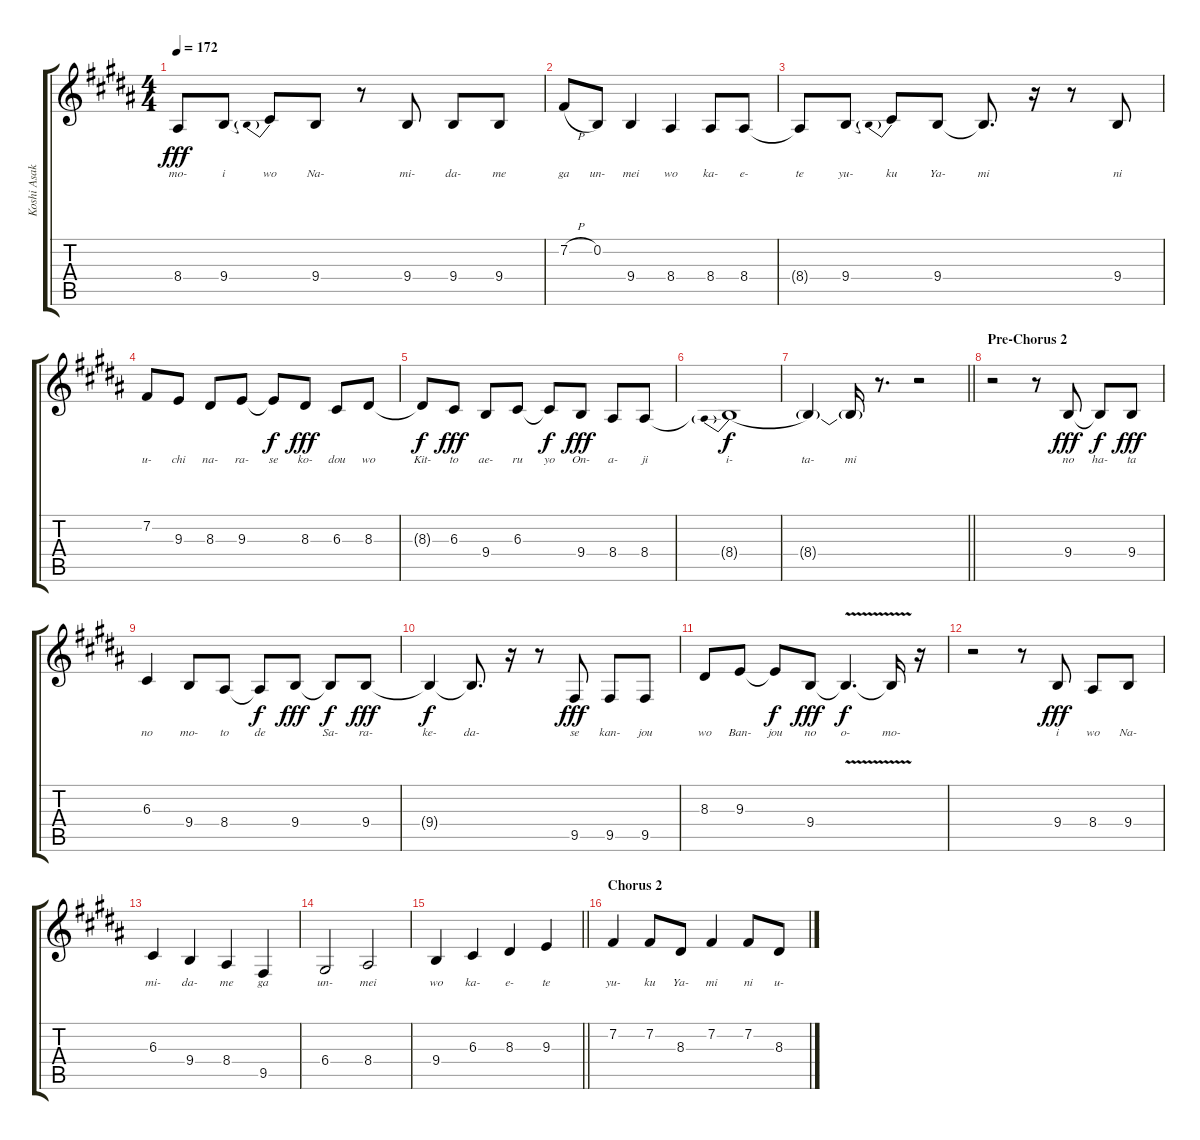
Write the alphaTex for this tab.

\track ("Koshi Asakawa - Lead Vocals" "Koshi Asak") {instrument lead2sawtooth}
\staff {score tabs}
\tuning (E4 B3 G3 D3 A2 E2) {hide}
\ts (4 4)
\tempo 172
\clef g2
\ks b
8.4{t}.8{lyrics (0 "mo-") lyrics (1 "") lyrics (2 "") lyrics (3 "") lyrics (4 "") dy fff} 9.4.8{lyrics (0 "i") lyrics (1 "") lyrics (2 "") lyrics (3 "") lyrics (4 "")} 9.4{be (prebend 0 4 60 4) t}.8{lyrics (0 "wo") lyrics (1 "") lyrics (2 "") lyrics (3 "") lyrics (4 "")} 9.4.8{lyrics (0 "Na-") lyrics (1 "") lyrics (2 "") lyrics (3 "") lyrics (4 "")} r.8 9.4.8{lyrics (0 "mi-") lyrics (1 "") lyrics (2 "") lyrics (3 "") lyrics (4 "")} 9.4.8{lyrics (0 "da-") lyrics (1 "") lyrics (2 "") lyrics (3 "") lyrics (4 "")} 9.4.8{lyrics (0 "me") lyrics (1 "") lyrics (2 "") lyrics (3 "") lyrics (4 "")} |
7.2{h}.8{lyrics (0 "ga") lyrics (1 "") lyrics (2 "") lyrics (3 "") lyrics (4 "")} 0.2.8{lyrics (0 "un-") lyrics (1 "") lyrics (2 "") lyrics (3 "") lyrics (4 "")} 9.4.4{lyrics (0 "mei") lyrics (1 "") lyrics (2 "") lyrics (3 "") lyrics (4 "")} 8.4.4{lyrics (0 "wo") lyrics (1 "") lyrics (2 "") lyrics (3 "") lyrics (4 "")} 8.4.8{lyrics (0 "ka-") lyrics (1 "") lyrics (2 "") lyrics (3 "") lyrics (4 "")} 8.4.8{lyrics (0 "e-") lyrics (1 "") lyrics (2 "") lyrics (3 "") lyrics (4 "")} |
8.4{t}.8{lyrics (0 "te") lyrics (1 "") lyrics (2 "") lyrics (3 "") lyrics (4 "")} 9.4.8{lyrics (0 "yu-") lyrics (1 "") lyrics (2 "") lyrics (3 "") lyrics (4 "")} 9.4{be (prebend 0 4 60 4) t}.8{lyrics (0 "ku") lyrics (1 "") lyrics (2 "") lyrics (3 "") lyrics (4 "")} 9.4.8{lyrics (0 "Ya-") lyrics (1 "") lyrics (2 "") lyrics (3 "") lyrics (4 "")} 9.4{t}.8{d lyrics (0 "mi") lyrics (1 "") lyrics (2 "") lyrics (3 "") lyrics (4 "")} r.16 r.8 9.4.8{lyrics (0 "ni") lyrics (1 "") lyrics (2 "") lyrics (3 "") lyrics (4 "")} |
7.2.8{lyrics (0 "u-") lyrics (1 "") lyrics (2 "") lyrics (3 "") lyrics (4 "")} 9.3.8{lyrics (0 "chi") lyrics (1 "") lyrics (2 "") lyrics (3 "") lyrics (4 "")} 8.3.8{lyrics (0 "na-") lyrics (1 "") lyrics (2 "") lyrics (3 "") lyrics (4 "")} 9.3.8{lyrics (0 "ra-") lyrics (1 "") lyrics (2 "") lyrics (3 "") lyrics (4 "")} 9.3{t}.8{lyrics (0 "se") lyrics (1 "") lyrics (2 "") lyrics (3 "") lyrics (4 "") dy f} 8.3.8{lyrics (0 "ko-") lyrics (1 "") lyrics (2 "") lyrics (3 "") lyrics (4 "") dy fff} 6.3.8{lyrics (0 "dou") lyrics (1 "") lyrics (2 "") lyrics (3 "") lyrics (4 "")} 8.3.8{lyrics (0 "wo") lyrics (1 "") lyrics (2 "") lyrics (3 "") lyrics (4 "")} |
8.3{t}.8{lyrics (0 "Kit-") lyrics (1 "") lyrics (2 "") lyrics (3 "") lyrics (4 "") dy f} 6.3.8{lyrics (0 "to") lyrics (1 "") lyrics (2 "") lyrics (3 "") lyrics (4 "") dy fff} 9.4.8{lyrics (0 "ae-") lyrics (1 "") lyrics (2 "") lyrics (3 "") lyrics (4 "")} 6.3.8{lyrics (0 "ru") lyrics (1 "") lyrics (2 "") lyrics (3 "") lyrics (4 "")} 6.3{t}.8{lyrics (0 "yo") lyrics (1 "") lyrics (2 "") lyrics (3 "") lyrics (4 "") dy f} 9.4.8{lyrics (0 "On-") lyrics (1 "") lyrics (2 "") lyrics (3 "") lyrics (4 "") dy fff} 8.4.8{lyrics (0 "a-") lyrics (1 "") lyrics (2 "") lyrics (3 "") lyrics (4 "")} 8.4.8{lyrics (0 "ji") lyrics (1 "") lyrics (2 "") lyrics (3 "") lyrics (4 "")} |
8.4{be (prebend 0 2 60 2) t}.1{lyrics (0 "i-") lyrics (1 "") lyrics (2 "") lyrics (3 "") lyrics (4 "") dy f} |
\barLineRight lightlight
8.4{t}.4{lyrics (0 "ta-") lyrics (1 "") lyrics (2 "") lyrics (3 "") lyrics (4 "")} 8.4{t}.16{lyrics (0 "mi") lyrics (1 "") lyrics (2 "") lyrics (3 "") lyrics (4 "")} r.8{d} r.2 |
\section ("" "Pre-Chorus 2")
r.2 r.8 9.4.8{lyrics (0 "no") lyrics (1 "") lyrics (2 "") lyrics (3 "") lyrics (4 "") dy fff} 9.4{t}.8{lyrics (0 "ha-") lyrics (1 "") lyrics (2 "") lyrics (3 "") lyrics (4 "") dy f} 9.4.8{lyrics (0 "ta") lyrics (1 "") lyrics (2 "") lyrics (3 "") lyrics (4 "") dy fff} |
6.3.4{lyrics (0 "no") lyrics (1 "") lyrics (2 "") lyrics (3 "") lyrics (4 "")} 9.4.8{lyrics (0 "mo-") lyrics (1 "") lyrics (2 "") lyrics (3 "") lyrics (4 "")} 8.4.8{lyrics (0 "to") lyrics (1 "") lyrics (2 "") lyrics (3 "") lyrics (4 "")} 8.4{t}.8{lyrics (0 "de") lyrics (1 "") lyrics (2 "") lyrics (3 "") lyrics (4 "") dy f} 9.4.8{lyrics (0 "") lyrics (1 "") lyrics (2 "") lyrics (3 "") lyrics (4 "") dy fff} 9.4{t}.8{lyrics (0 "Sa-") lyrics (1 "") lyrics (2 "") lyrics (3 "") lyrics (4 "") dy f} 9.4.8{lyrics (0 "ra-") lyrics (1 "") lyrics (2 "") lyrics (3 "") lyrics (4 "") dy fff} |
9.4{t}.4{lyrics (0 "ke-") lyrics (1 "") lyrics (2 "") lyrics (3 "") lyrics (4 "") dy f} 9.4{t}.8{d lyrics (0 "da-") lyrics (1 "") lyrics (2 "") lyrics (3 "") lyrics (4 "")} r.16 r.8 9.5.8{lyrics (0 "se") lyrics (1 "") lyrics (2 "") lyrics (3 "") lyrics (4 "") dy fff} 9.5.8{lyrics (0 "kan-") lyrics (1 "") lyrics (2 "") lyrics (3 "") lyrics (4 "")} 9.5.8{lyrics (0 "jou") lyrics (1 "") lyrics (2 "") lyrics (3 "") lyrics (4 "")} |
8.3.8{lyrics (0 "wo") lyrics (1 "") lyrics (2 "") lyrics (3 "") lyrics (4 "")} 9.3.8{lyrics (0 "Ban-") lyrics (1 "") lyrics (2 "") lyrics (3 "") lyrics (4 "")} 9.3{t}.8{lyrics (0 "jou") lyrics (1 "") lyrics (2 "") lyrics (3 "") lyrics (4 "") dy f} 9.4.8{lyrics (0 "no") lyrics (1 "") lyrics (2 "") lyrics (3 "") lyrics (4 "") dy fff} 9.4{v t}.4{d lyrics (0 "o-") lyrics (1 "") lyrics (2 "") lyrics (3 "") lyrics (4 "") dy f} 9.4{be (hold 0 0 60 0) t}.16{lyrics (0 "mo-") lyrics (1 "") lyrics (2 "") lyrics (3 "") lyrics (4 "")} r.16 |
r.2 r.8 9.4.8{lyrics (0 "i") lyrics (1 "") lyrics (2 "") lyrics (3 "") lyrics (4 "") dy fff} 8.4.8{lyrics (0 "wo") lyrics (1 "") lyrics (2 "") lyrics (3 "") lyrics (4 "")} 9.4.8{lyrics (0 "Na-") lyrics (1 "") lyrics (2 "") lyrics (3 "") lyrics (4 "")} |
6.3.4{lyrics (0 "mi-") lyrics (1 "") lyrics (2 "") lyrics (3 "") lyrics (4 "")} 9.4.4{lyrics (0 "da-") lyrics (1 "") lyrics (2 "") lyrics (3 "") lyrics (4 "")} 8.4.4{lyrics (0 "me") lyrics (1 "") lyrics (2 "") lyrics (3 "") lyrics (4 "")} 9.5.4{lyrics (0 "ga") lyrics (1 "") lyrics (2 "") lyrics (3 "") lyrics (4 "")} |
6.4.2{lyrics (0 "un-") lyrics (1 "") lyrics (2 "") lyrics (3 "") lyrics (4 "")} 8.4.2{lyrics (0 "mei") lyrics (1 "") lyrics (2 "") lyrics (3 "") lyrics (4 "")} |
\barLineRight lightlight
9.4.4{lyrics (0 "wo") lyrics (1 "") lyrics (2 "") lyrics (3 "") lyrics (4 "")} 6.3.4{lyrics (0 "ka-") lyrics (1 "") lyrics (2 "") lyrics (3 "") lyrics (4 "")} 8.3.4{lyrics (0 "e-") lyrics (1 "") lyrics (2 "") lyrics (3 "") lyrics (4 "")} 9.3.4{lyrics (0 "te") lyrics (1 "") lyrics (2 "") lyrics (3 "") lyrics (4 "")} |
\section ("" "Chorus 2")
7.2.4{lyrics (0 "yu-") lyrics (1 "") lyrics (2 "") lyrics (3 "") lyrics (4 "")} 7.2.8{lyrics (0 "ku") lyrics (1 "") lyrics (2 "") lyrics (3 "") lyrics (4 "")} 8.3.8{lyrics (0 "Ya-") lyrics (1 "") lyrics (2 "") lyrics (3 "") lyrics (4 "")} 7.2.4{lyrics (0 "mi") lyrics (1 "") lyrics (2 "") lyrics (3 "") lyrics (4 "")} 7.2.8{lyrics (0 "ni") lyrics (1 "") lyrics (2 "") lyrics (3 "") lyrics (4 "")} 8.3.8{lyrics (0 "u-") lyrics (1 "") lyrics (2 "") lyrics (3 "") lyrics (4 "")}
